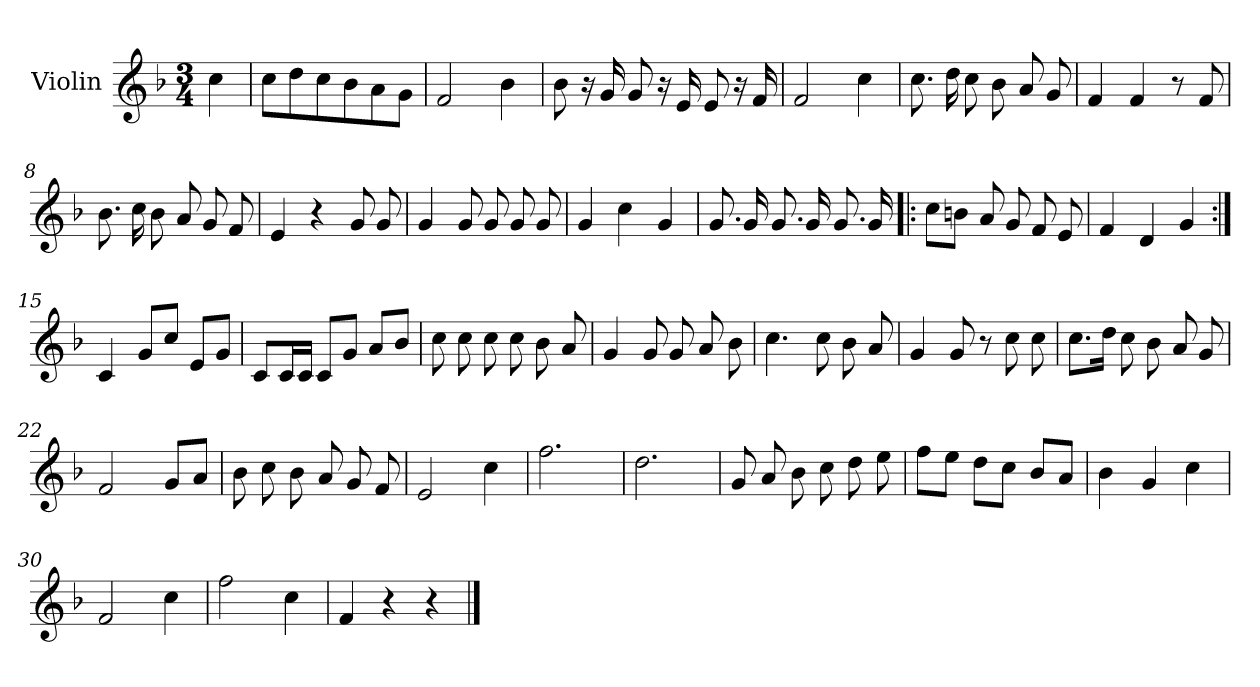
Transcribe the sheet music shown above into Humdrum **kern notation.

**kern	**dynam
*part1	*part1
*staff1	*staff1
*I"Violin	*
*I'Vln.	*
*clefG2	*
*k[b-]	*
*M3/4	*
=1	=1
4cc	Andante
=2	=2
8ccL	.
8dd	.
8cc	.
8b-	.
8a	.
8gJ	.
=3	=3
2f	.
4b-	.
=4	=4
8b-	.
16r	.
16g	.
8g	.
16r	.
16e	.
8e	.
16r	.
16f	.
=5	=5
2f	.
4cc	.
=6	=6
8.cc	.
16dd	.
8cc	.
8b-	.
8a	.
8g	.
!!LO:LB:g=z
=7	=7
4f	.
4f	.
8r	.
8f	.
=8	=8
8.b-	.
16cc	.
8b-	.
8a	.
8g	.
8f	.
=9	=9
4e	.
4r	.
8g	.
8g	.
=10	=10
4g	.
8g	.
8g	.
8g	.
8g	.
=11	=11
4g	.
4cc	.
4g	.
=12	=12
8.g	.
16g	.
8.g	.
16g	.
8.g	.
16g	.
!!LO:LB:g=z
=13!|:	=13!|:
8ccL	.
8bnJ	.
8a	.
8g	.
8f	.
8e	.
=14	=14
4f	.
4d	.
4g	.
=15:|!	=15:|!
4c	.
8gL	.
8ccJ	.
8eL	.
8gJ	.
=16	=16
8cL	.
16cL	.
16cJJ	.
8cL	.
8gJ	.
8aL	.
8b-J	.
=17	=17
8cc	.
8cc	.
8cc	.
8cc	.
8b-	.
8a	.
!!LO:LB:g=z
=18	=18
(4g	.
8g	.
8g	.
8a	.
8b-	.
=19	=19
4.cc	.
8cc	.
8b-	.
8a	.
=20	=20
(4g	.
8g	.
8r	.
8cc	.
8cc	.
=21	=21
8.ccL	.
16ddJk	.
8cc	.
8b-	.
8a	.
8g	.
=22	=22
2f	.
8gL	.
8aJ	.
=23	=23
8b-	.
8cc	.
8b-	.
8a	.
8g	.
8f	.
!!LO:LB:g=z
=24	=24
2e	.
4cc	.
=25	=25
2.ff	.
=26	=26
2.dd	.
=27	=27
8g	.
8a	.
8b-	.
8cc	.
8dd	.
8ee	.
=28	=28
8ffL	.
8eeJ	.
8ddL	.
8ccJ	.
8b-L	.
8aJ	.
=29	=29
4b-	.
4g	.
4cc	.
=30	=30
2f	.
4cc	.
=31	=31
2ff	.
4cc	.
!!LO:LB:g=z
=32	=32
4f	.
4r	.
4r	.
==	==
*-	*-
